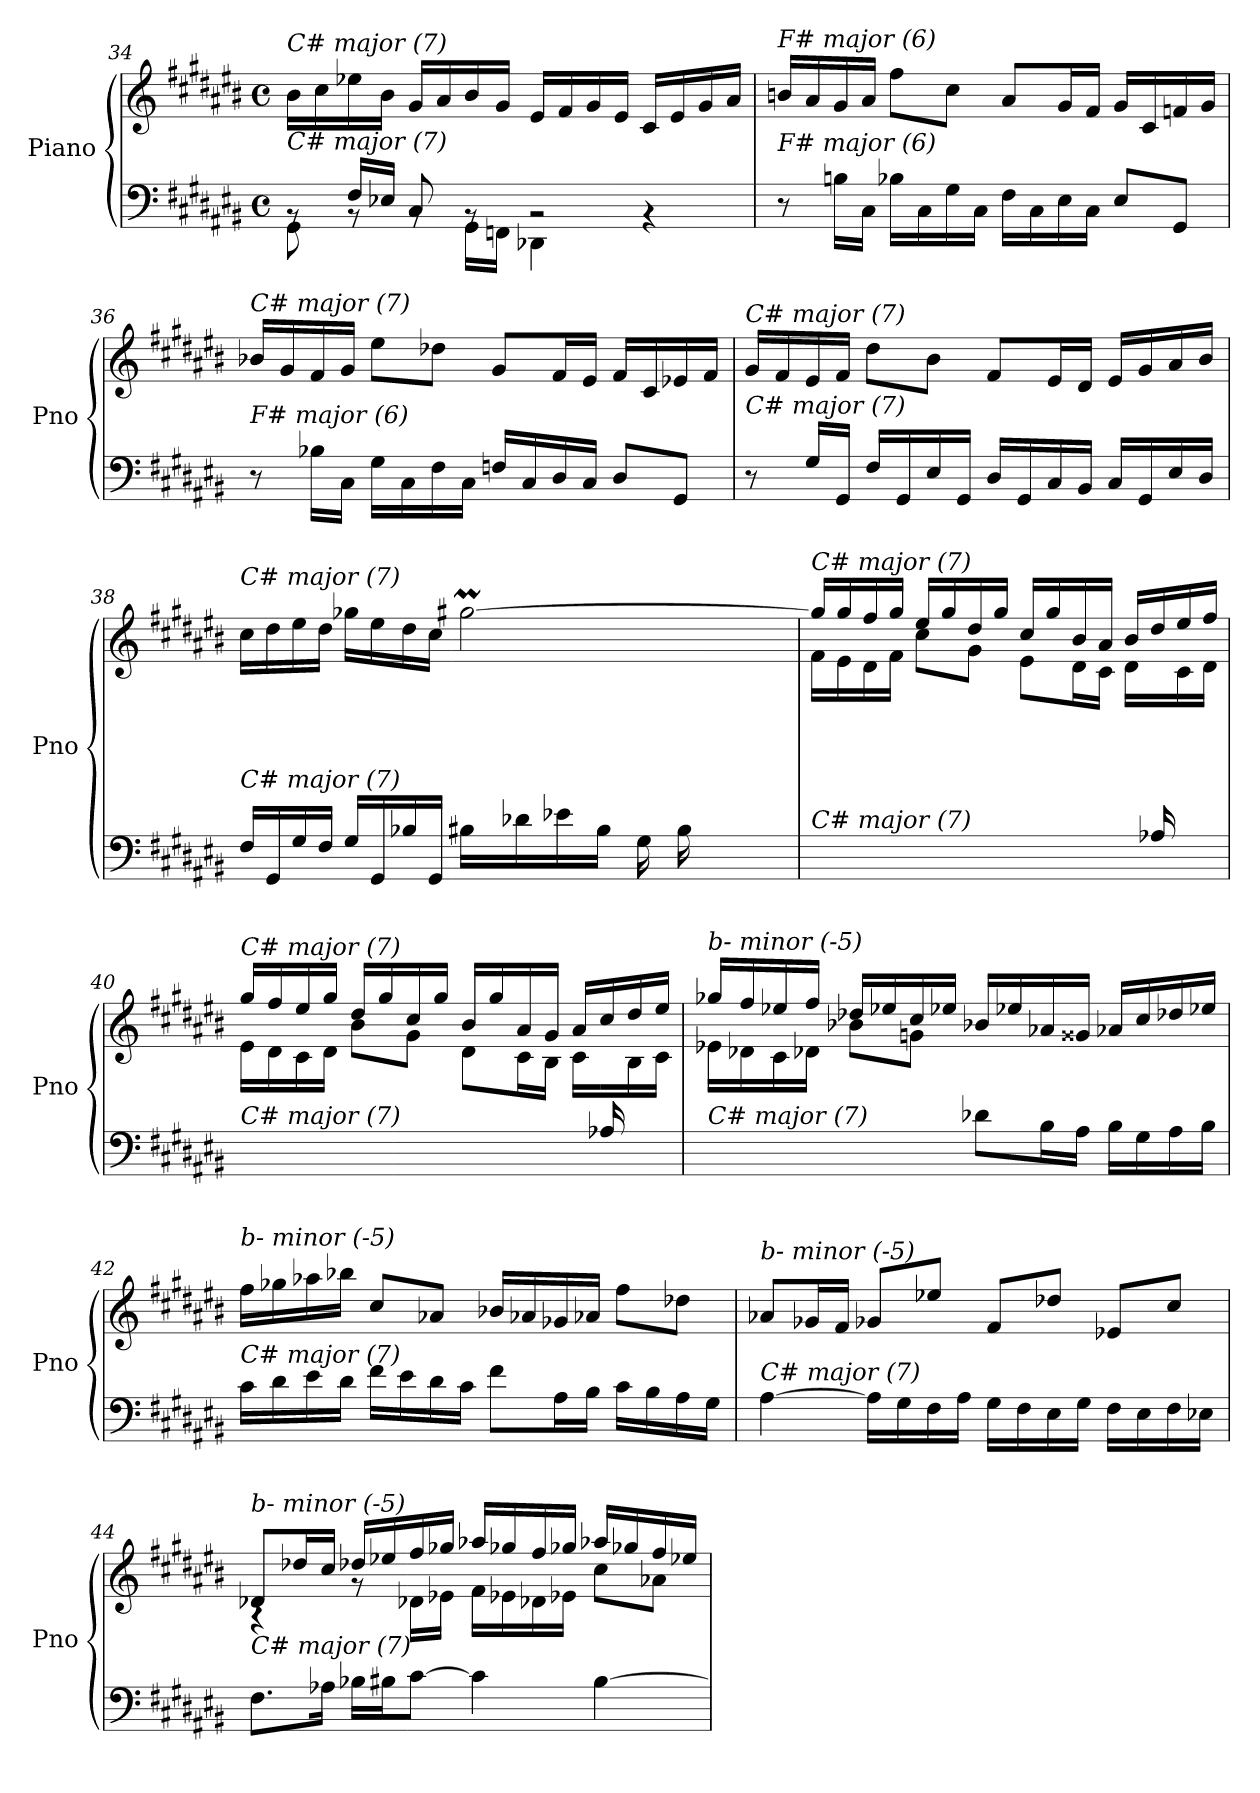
**kern	**kern
*part1	*part1
*staff2	*staff1
*I"Piano	*
*I'Pno	*
!!LO:LB:g=z
*clefF4	*clefG2
*k[f#c#g#d#a#e#b#]	*k[f#c#g#d#a#e#b#]
*M4/4	*M4/4
*met(c)	*met(c)
=34	=34
*^	*
!	!	!LO:TX:i:t=C# major (7)
!LO:TX:i:t=C# major (7)	!	!
8rBB	8GG#\	16b#\LL
.	.	16cc#\
16F#/LL	8rBB	16ee-Xi\
16E-Xi/JJ	.	16b#\JJ
8C#i/	8rBB	16g#/LL
.	.	16a#/
8rBB	16GG#\LL	16b#/
.	16FFni\JJ	16g#/JJ
2rBB	4DD-Xi\	16e#/LL
.	.	16f#/
.	.	16g#/
.	.	16e#/JJ
.	4rBB	16c#/LL
.	.	16e#/
.	.	16g#/
.	.	16a#/JJ
*v	*v	*
=35	=35
!	!LO:TX:i:t=F# major (6)
!LO:TX:i:t=F# major (6)	!
8r	16bn/LL
.	16a#/
16Bn\LL	16g#/
16C#\JJ	16a#/JJ
16B-Xi\LL	8ff#\L
16C#\	.
16G#\	8cc#\J
16C#\JJ	.
16F#\LL	8a#/L
16C#\	.
16E#\	16g#/L
16C#\JJ	16f#/JJ
8E#/L	16g#/LL
.	16c#/
8GG#/J	16fni/
.	16g#/JJ
=36	=36
!	!LO:TX:i:t=C# major (7)
!LO:TX:i:t=F# major (6)	!
8r	16b-Xi/LL
.	16g#/
16B-Xi\LL	16f#/
16C#\JJ	16g#/JJ
16G#\LL	8ee#\L
16C#\	.
16F#\	8dd-Xi\J
16C#\JJ	.
16Fni/LL	8g#/L
16C#/	.
16D#/	16f#/L
16C#/JJ	16e#/JJ
8D#/L	16f#/LL
.	16c#i/
8GG#/J	16e-Xi/
.	16f#/JJ
!!LO:LB:g=z
=37	=37
!	!LO:TX:i:t=C# major (7)
!LO:TX:i:t=C# major (7)	!
8r	16g#/LL
.	16f#/
16G#/LL	16e#/
16GG#/JJ	16f#/JJ
16F#/LL	8dd#\L
16GG#/	.
16E#/	8b#\J
16GG#/JJ	.
16D#/LL	8f#/L
16GG#/	.
16C#/	16e#/L
16BB#/JJ	16d#/JJ
16C#/LL	16e#/LL
16GG#/	16g#/
16E#/	16a#/
16D#/JJ	16b#/JJ
=38	=38
*^	*^
*	*	*	*^
!	!	!LO:TX:i:t=C# major (7)	!	!
!LO:TX:i:t=C# major (7)	!	!	!	!
2ryy	16F#i/LL	16cc#\LL	2ryy	2..ryy
.	16GG#/	16dd#\	.	.
.	16G#/	16ee#\	.	.
.	16F#/JJ	16dd#\JJ	.	.
.	16G#/LL	16gg-Xi\LL	.	.
.	16GG#/	16ee#\	.	.
.	16B-Xi/	16dd#\	.	.
.	16GG#/JJ	16cc#\JJ	.	.
2ryy	16B#\LL	[2gg#M\	32aa#!yy	.
.	.	.	32gg#!yy	.
.	16d-Xi\	.	32ff##X!jyy	.
.	.	.	32gg#!yy	.
.	16e-Xi\	.	32aa#!yy	.
.	.	.	32gg#!yy	.
.	16B#\JJ	.	32aa#!yy	.
.	.	.	32gg#!yy	.
.	16G#\LL	.	32aa#!yy	.
.	.	.	32gg#!yy	.
.	16B#\	.	32aa#!yy	.
.	.	.	32gg#!yy	.
.	8ryy	.	32aa#!yy	16d#\
.	.	.	32gg#!yy	.
.	.	.	32aa#!yy	16e#\JJ
.	.	.	32gg#!yy	.
*v	*v	*	*	*
*	*	*v	*v
=39	=39	=39
!	!LO:TX:i:t=C# major (7)	!
!LO:TX:i:t=C# major (7)	!	!
2ryy	16gg#/LL]	16f#\LL
.	16gg#/	16e#\
.	16ff#/	16d#\
.	16gg#/JJ	16f#\JJ
.	16ee#/LL	8cc#\L
.	16gg#/	.
.	16dd#/	8g#\J
.	16gg#/JJ	.
4ryy	16cc#/LL	8e#\L
.	16gg#/	.
.	16b#/	16d#\L
.	16a#/JJ	16c#\JJ
16ryy	16b#/LL	16d#\LL
16A-Xi/	16dd#/	16ryy
8ryy	16ee#/	16c#\
.	16ff#/JJ	16d#\JJ
!!LO:LB:g=z	!!
=40	=40	=40
!	!LO:TX:i:t=C# major (7)	!
!LO:TX:i:t=C# major (7)	!	!
2ryy	16gg#/LL	16e#\LL
.	16ff#/	16d#\
.	16ee#/	16c#\
.	16gg#/JJ	16d#\JJ
.	16dd#/LL	8b#\L
.	16gg#/	.
.	16cc#/	8g#\J
.	16gg#/JJ	.
4ryy	16b#/LL	8d#\L
.	16gg#/	.
.	16a#/	16c#\L
.	16g#/JJ	16B#\JJ
16ryy	16a#/LL	16c#\LL
16A-Xi/	16cc#/	16ryy
8ryy	16dd#/	16B#\
.	16ee#/JJ	16c#\JJ
=41	=41	=41
!	!LO:TX:i:t=b- minor (-5)	!
!LO:TX:i:t=C# major (7)	!	!
2ryy	16gg-Xi/LL	16e-Xi\LL
.	16ff#i/	16d-Xi\
.	16ee-Xi/	16c#i\
.	16ff#i/JJ	16d-Xi\JJ
.	16dd-Xi/LL	8b-Xi\L
.	16ee-Xi/	.
.	16cc#i/	8gni\J
.	16ee-Xi/JJ	.
8d-Xi\L	16b-Xi/LL	2ryy
.	16ee-Xi/	.
16B#\L	16a-Xi/	.
16A#\JJ	16g##Xi/JJ	.
16B#\LL	16a-Xi/LL	.
16G#\	16cc#i/	.
16A#\	16dd-Xi/	.
16B#\JJ	16ee-Xi/JJ	.
*	*v	*v
=42	=42
!	!LO:TX:i:t=b- minor (-5)
!LO:TX:i:t=C# major (7)	!
16c#\LL	16ff#i\LL
16d#\	16gg-Xi\
16e#\	16aa-Xi\
16d#\JJ	16bb-Xi\JJ
16f#\LL	8cc#i/L
16e#\	.
16d#\	8a-Xi/J
16c#\JJ	.
8f#\L	16b-Xi/LL
.	16a-Xi/
16A#\L	16g-Xi/
16B#\JJ	16a-Xi/JJ
16c#\LL	8ff#i\L
16B#\	.
16A#\	8dd-Xi\J
16G#\JJ	.
!!LO:LB:g=z
=43	=43
!	!LO:TX:i:t=b- minor (-5)
!LO:TX:i:t=C# major (7)	!
[4A#\	8a-Xi/L
.	16g-Xi/L
.	16f#i/JJ
16A#\LL]	8g-Xi/L
16G#\	.
16F#\	8ee-Xi/J
16A#\JJ	.
16G#\LL	8f#i/L
16F#\	.
16E#\	8dd-Xi/J
16G#\JJ	.
16F#\LL	8e-Xi/L
16E#\	.
16F#\	8cc#i/J
16E-Xi\JJ	.
=44	=44
*	*^
!	!LO:TX:i:t=b- minor (-5)	!
!LO:TX:i:t=C# major (7)	!	!
8.F#i\L	8d-Xi/L	4rA
.	16dd-Xi/L	.
16A-Xi\Jk	16cc#i/JJ	.
16B-Xi\LL	16dd-Xi/LL	8rg
16B#\J	16ee-Xi/	.
[8c#\J	16ff#i/	16d-Xi\LL
.	16gg-Xi/JJ	16e-Xi\JJ
4c#\]	16aa-Xi/LL	16f#i\LL
.	16gg-Xi/	16e-Xi\
.	16ff#i/	16d-Xi\
.	16gg-Xi/JJ	16e-Xi\JJ
[4B#\	16aa-Xi/LL	8cc#i\L
.	16gg-Xi/	.
.	16ff#i/	8a-Xi\J
.	16ee-Xi/JJ	.
*	*v	*v
=	=
*-	*-
